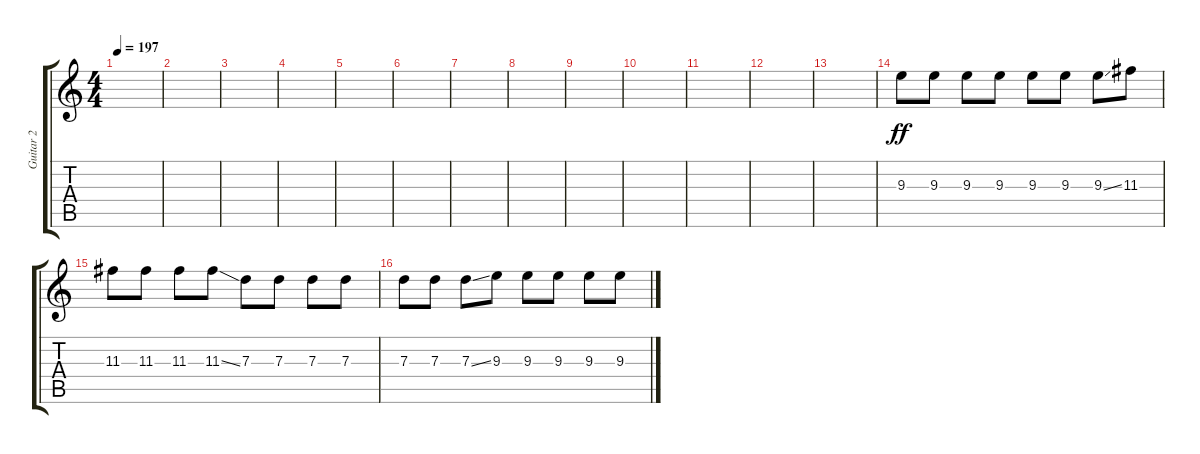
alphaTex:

\track ("Guitar 2" "Guitar 2") {instrument acousticguitarsteel}
\staff {score tabs}
\tuning (E4 B3 G3 D3 A2 E2) {hide}
\ts (4 4)
\tempo 197
\clef g2
\ks c
|
|
|
|
|
|
|
|
|
|
|
|
|
9.3.8{dy ff volume 16} 9.3.8 9.3.8 9.3.8 9.3.8 9.3.8 9.3{ss}.8 11.3.8 |
11.3.8 11.3.8 11.3.8 11.3{ss}.8 7.3.8 7.3.8 7.3.8 7.3.8 |
7.3.8 7.3.8 7.3{ss}.8 9.3.8 9.3.8 9.3.8 9.3.8 9.3{ss}.8
